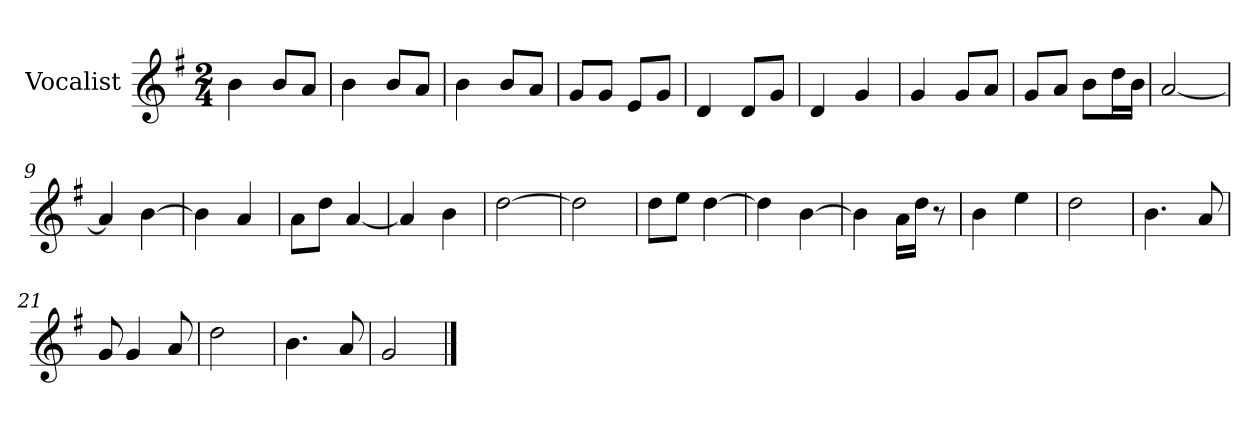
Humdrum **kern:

**kern
*part1
*staff1
*I"Vocalist
*k[f#]
*G:
*M2/4
=
4b
8bL
8aJ
=1
4b
8bL
8aJ
=2
4b
8bL
8aJ
=3
8gL
8gJ
8eL
8gJ
=4
4d
8dL
8gJ
=5
4d
4g
=6
4g
8gL
8aJ
=7
8gL
8aJ
8bL
16ddL
16bJJ
=8
[2a
=9
4a]
[4b
=10
4b]
4a
=11
8aL
8ddJ
[4a
=12
4a]
4b
=13
[2dd
=14
2dd]
=15
8ddL
8eeJ
[4dd
=16
4dd]
[4b
=17
4b]
16aLL
16ddJJ
8r
=18
4b
4ee
=19
2dd
=20
4.b
8a
=21
8g
4g
8a
=22
2dd
=23
4.b
8a
=24
2g
==
*-
